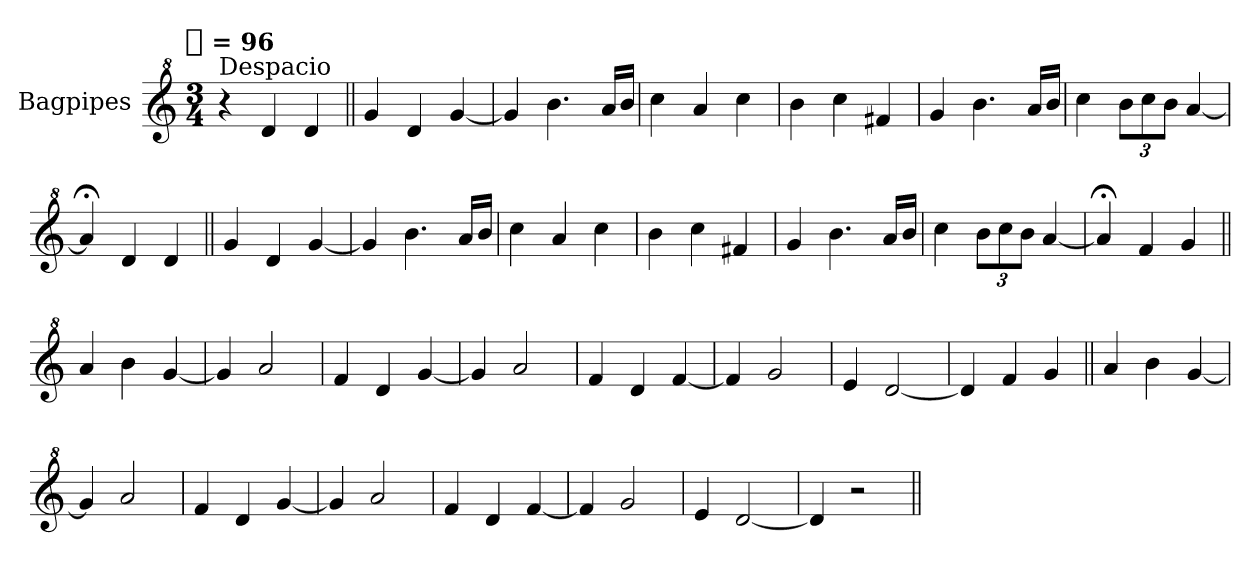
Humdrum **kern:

**kern
*part1
*staff1
*I"Bagpipes
*I'Bag
*clefG^2
*k[]
!!LO:TX:omd:t=[quarter] = 96
*M3/4
*MM96
=1
!LO:TX:a:t=Despacio
4r
4dd
4dd
=||
4gg
4dd
[4gg
=
4gg]
4.bb
16aaLL
16bbJJ
=
4ccc
4aa
4ccc
=
4bb
4ccc
4ff#X
=
4gg
4.bb
16aaLL
16bbJJ
=
4ccc
12bbL
12ccc
12bbJ
[4aa
=
4aa;<]
4dd
4dd
=||
4gg
4dd
[4gg
=
4gg]
4.bb
16aaLL
16bbJJ
=
4ccc
4aa
4ccc
=
4bb
4ccc
4ff#X
=
4gg
4.bb
16aaLL
16bbJJ
=
4ccc
12bbL
12ccc
12bbJ
[4aa
=
4aa;<]
4ff
4gg
=||
4aa
4bb
[4gg
=
4gg]
2aa
=
4ff
4dd
[4gg
=
4gg]
2aa
=
4ff
4dd
[4ff
=
4ff]
2gg
=
4ee
[2dd
=
4dd]
4ff
4gg
=||
4aa
4bb
[4gg
=
4gg]
2aa
=
4ff
4dd
[4gg
=
4gg]
2aa
=
4ff
4dd
[4ff
=
4ff]
2gg
=
4ee
[2dd
=
4dd]
2r
=||
*-
